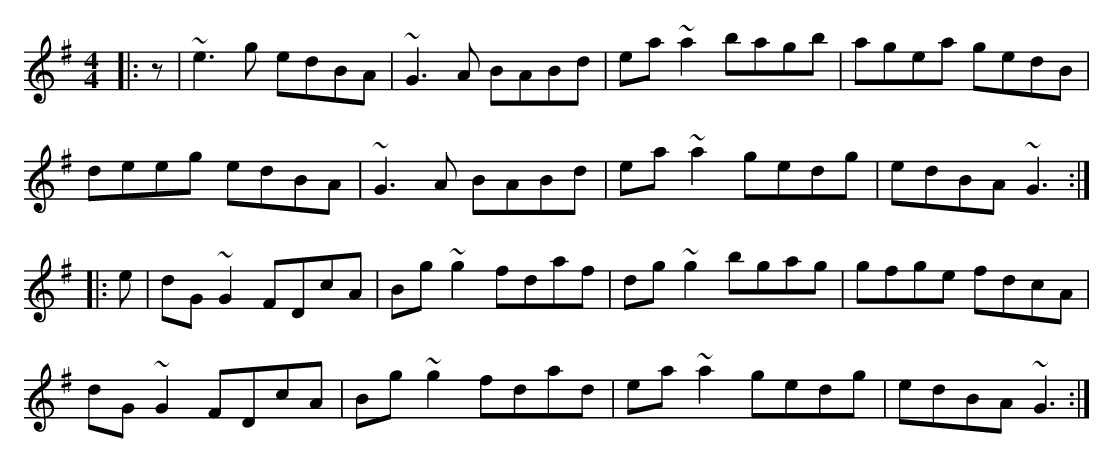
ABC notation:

X:1
M:4/4
K:G
|:z|~e3g edBA|~G3A BABd|ea~a2 bagb|agea gedB|
deeg edBA|~G3A BABd|ea~a2 gedg|edBA ~G3:|
|:e|dG~G2 FDcA|Bg~g2 fdaf|dg~g2 bgag|gfge fdcA|
dG~G2 FDcA|Bg~g2 fdad|ea~a2 gedg|edBA ~G3:|
